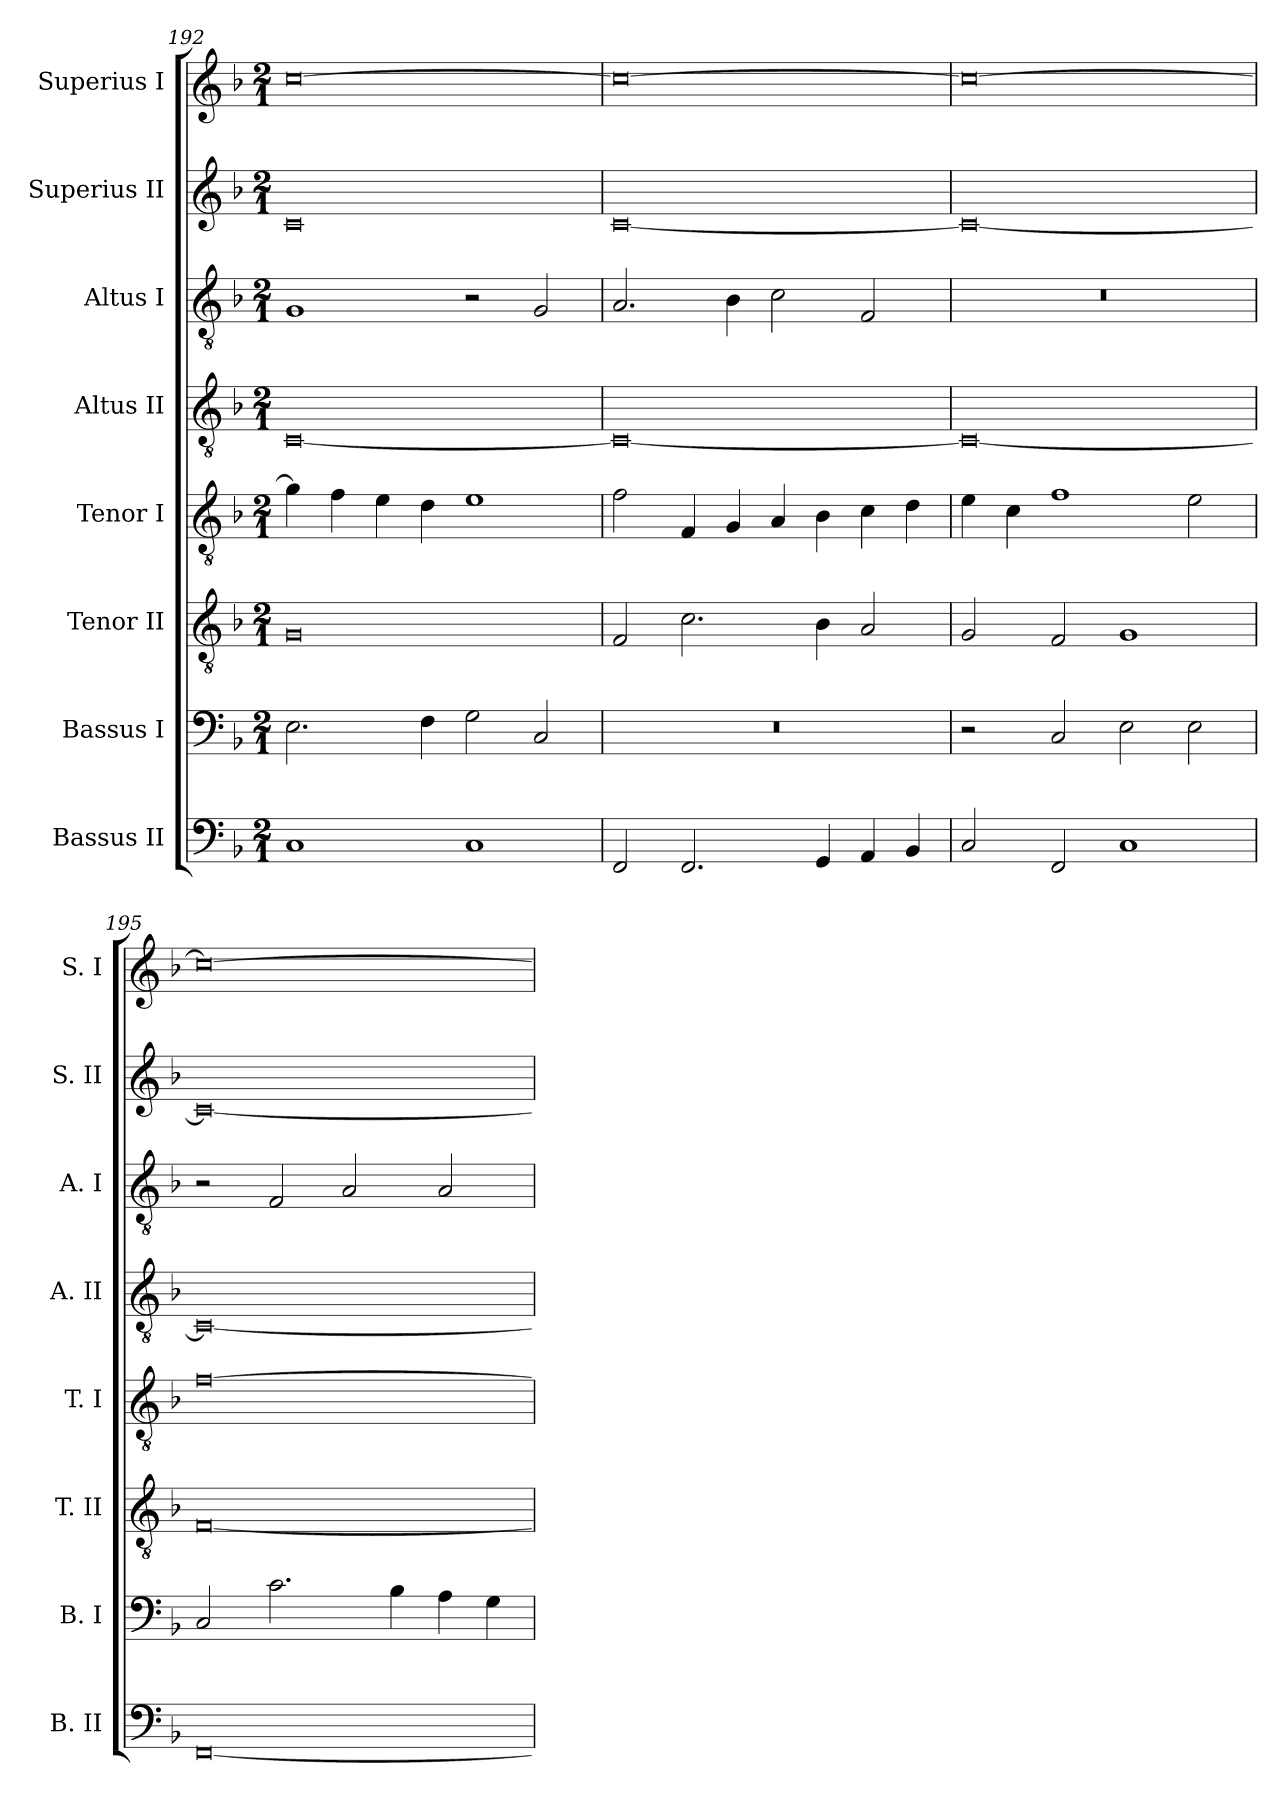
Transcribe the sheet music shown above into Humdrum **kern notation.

**kern	**kern	**kern	**kern	**kern	**kern	**kern	**kern
*part8	*part7	*part6	*part5	*part4	*part3	*part2	*part1
*staff8	*staff7	*staff6	*staff5	*staff4	*staff3	*staff2	*staff1
*I"Bassus II	*I"Bassus I	*I"Tenor II	*I"Tenor I	*I"Altus II	*I"Altus I	*I"Superius II	*I"Superius I
*I'B. II	*I'B. I	*I'T. II	*I'T. I	*I'A. II	*I'A. I	*I'S. II	*I'S. I
*clefF4	*clefF4	*clefGv2	*clefGv2	*clefGv2	*clefGv2	*clefG2	*clefG2
*k[b-]	*k[b-]	*k[b-]	*k[b-]	*k[b-]	*k[b-]	*k[b-]	*k[b-]
*F:	*F:	*F:	*F:	*F:	*F:	*F:	*F:
*M2/1	*M2/1	*M2/1	*M2/1	*M2/1	*M2/1	*M2/1	*M2/1
=192	=192	=192	=192	=192	=192	=192	=192
1C	2.E	0G	4g]	[0C	1G	0c	[0cc
.	.	.	4f	.	.	.	.
.	.	.	4e	.	.	.	.
.	4F	.	4d	.	.	.	.
1C	2G	.	1e	.	2r	.	.
.	2C	.	.	.	2G	.	.
=193	=193	=193	=193	=193	=193	=193	=193
2FF	0r	2F	2f	0C_	2.A	[0c	0cc_
2.FF	.	2.c	4F	.	.	.	.
.	.	.	4G	.	4B-	.	.
.	.	.	4A	.	2c	.	.
4GG	.	4B-	4B-	.	.	.	.
4AA	.	2A	4c	.	2F	.	.
4BB-	.	.	4d	.	.	.	.
=194	=194	=194	=194	=194	=194	=194	=194
2C	2r	2G	4e	0C_	0r	0c_	0cc_
.	.	.	4c	.	.	.	.
2FF	2C	2F	1f	.	.	.	.
1C	2E	1G	.	.	.	.	.
.	2E	.	2e	.	.	.	.
=195	=195	=195	=195	=195	=195	=195	=195
[0FF	2C	[0F	[0f	0C_	2r	0c_	0cc_
.	2.c	.	.	.	2F	.	.
.	.	.	.	.	2A	.	.
.	4B-	.	.	.	.	.	.
.	4A	.	.	.	2A	.	.
.	4G	.	.	.	.	.	.
=	=	=	=	=	=	=	=
*-	*-	*-	*-	*-	*-	*-	*-
